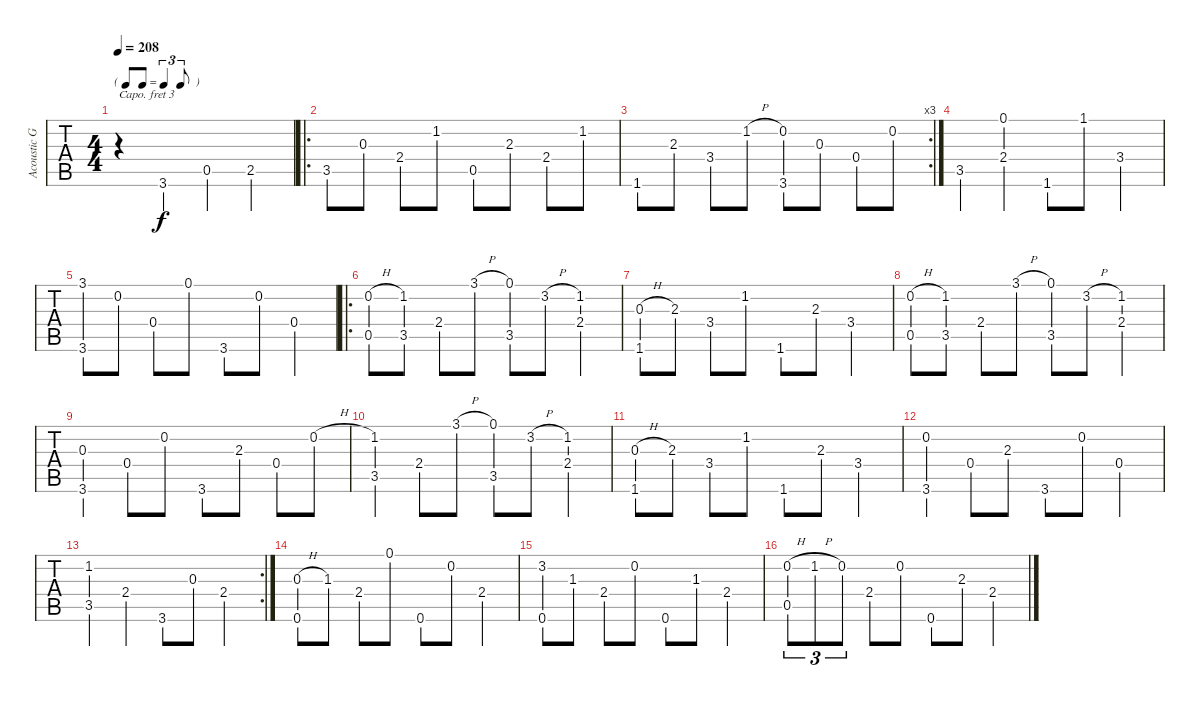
\track ("Acoustic Guitar" "Acoustic G") {instrument acousticguitarnylon}
\staff {tabs}
\capo 3
\tuning (E4 B3 G3 D3 A2 E2) {hide}
\ts (4 4)
\tf triplet8th
\tempo 208
\clef g2
\ks c
r.4{dy f instrument acousticguitarnylon} 3.6.4 0.5.4 2.5.4 |
\ro
3.5.8 0.3.8 2.4.8 1.2.8 0.5.8 2.3.8 2.4.8 1.2.8 |
\rc 3
1.6.8 2.3.8 3.4.8 1.2{h}.8 (0.2 3.6).8 0.3.8 0.4.8 0.2.8 |
3.5.4 (0.1 2.4).4 1.6.8 1.1.8 3.4.4 |
(3.1 3.6).8 0.2.8 0.4.8 0.1.8 3.6.8 0.2.8 0.4.4 |
\ro
(0.2{h} 0.5{h}).8 (1.2 3.5).8 2.4.8 3.1{h}.8 (0.1 3.5).8 3.2{h}.8 (1.2 2.4).4 |
(0.3{h} 1.6).8 2.3.8 3.4.8 1.2.8 1.6.8 2.3.8 3.4.4 |
(0.2{h} 0.5{h}).8 (1.2 3.5).8 2.4.8 3.1{h}.8 (0.1 3.5).8 3.2{h}.8 (1.2 2.4).4 |
(0.3 3.6).4 0.4.8 0.2.8 3.6.8 2.3.8 0.4.8 0.2{h}.8 |
(1.2 3.5).4 2.4.8 3.1{h}.8 (0.1 3.5).8 3.2{h}.8 (1.2 2.4).4 |
(0.3{h} 1.6).8 2.3.8 3.4.8 1.2.8 1.6.8 2.3.8 3.4.4 |
(0.2 3.6).4 0.4.8 2.3.8 3.6.8 0.2.8 0.4.4 |
\rc 2
(1.2 3.5).4 2.4.4 3.6.8 0.3.8 2.4.4 |
(0.3{h} 0.6).8 1.3.8 2.4.8 0.1.8 0.6.8 0.2.8 2.4.4 |
(3.2 0.6).8 1.3.8 2.4.8 0.2.8 0.6.8 1.3.8 2.4.4 |
(0.2{h} 0.5).8{tu (3 2)} 1.2{h}.8{tu (3 2)} 0.2.8{tu (3 2)} 2.4.8 0.2.8 0.6.8 2.3.8 2.4.4
